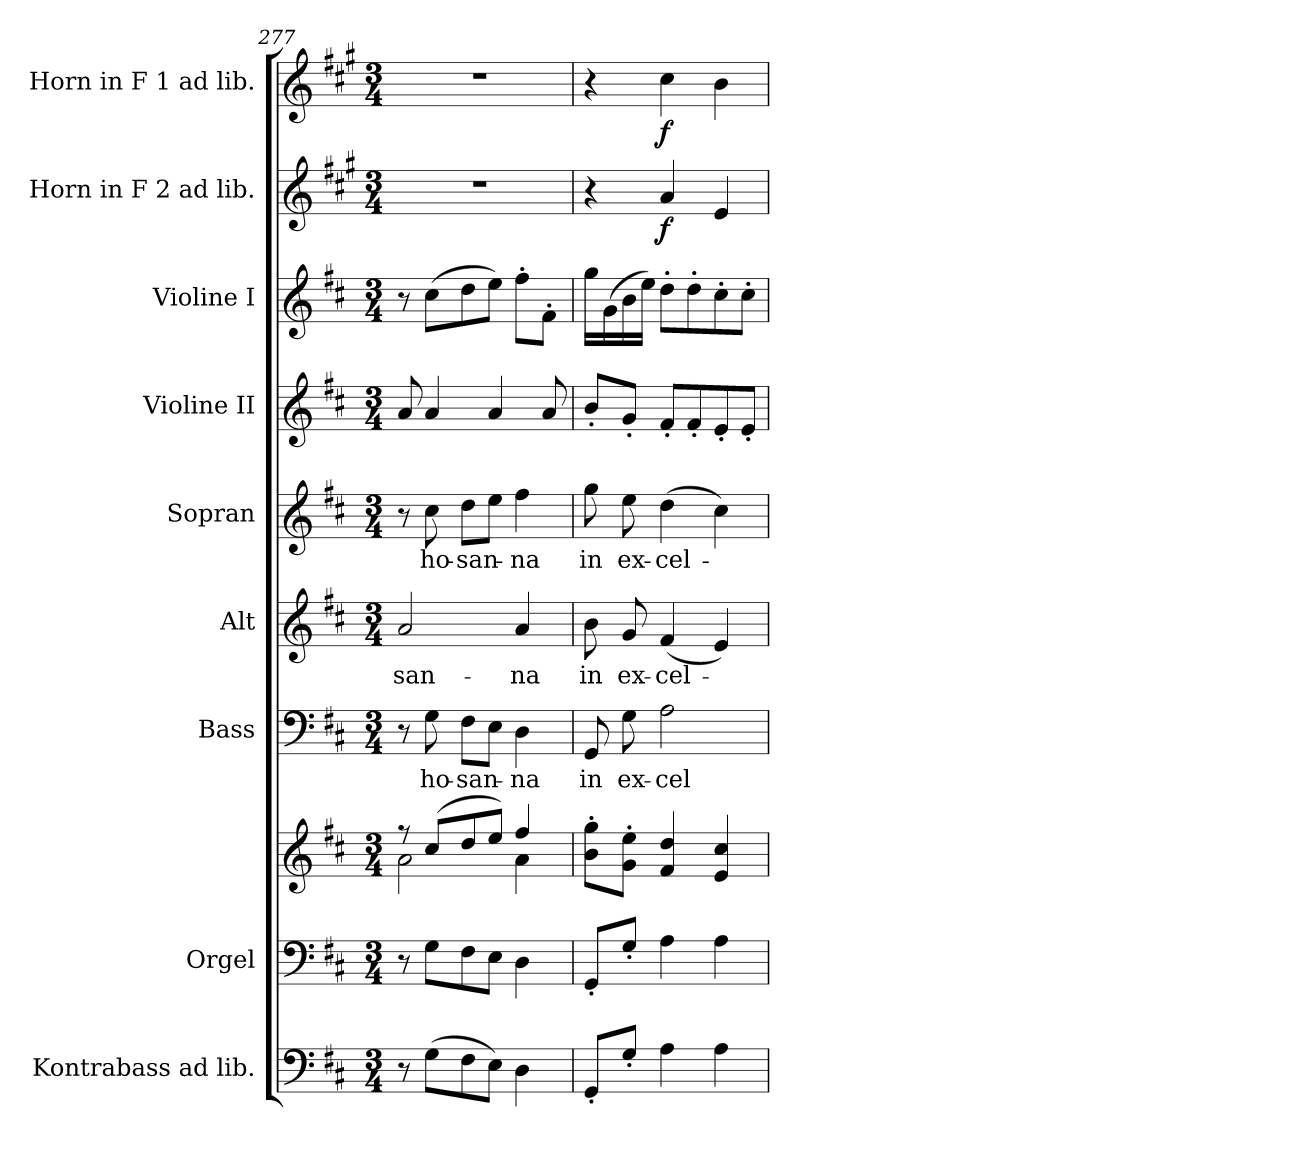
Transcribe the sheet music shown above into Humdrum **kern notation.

**kern	**kern	**kern	**kern	**text	**kern	**text	**kern	**text	**kern	**kern	**kern	**dynam	**kern	**dynam
*part9	*part8	*part8	*part7	*part7	*part6	*part6	*part5	*part5	*part4	*part3	*part2	*part2	*part1	*part1
*staff10	*staff9	*staff8	*staff7	*staff7	*staff6	*staff6	*staff5	*staff5	*staff4	*staff3	*staff2	*staff2	*staff1	*staff1
*I"Kontrabass ad lib.	*I"Orgel	*	*I"Bass	*	*I"Alt	*	*I"Sopran	*	*I"Violine II	*I"Violine I	*I"Horn in F 2 ad lib.	*	*I"Horn in F 1 ad lib.	*
*I'Kb.	*I'Org.	*	*I'B.	*	*I'A.	*	*I'S.	*	*I'Vl. II	*I'Vl. I	*	*	*	*
*clefF4	*clefF4	*clefG2	*clefF4	*	*clefG2	*	*clefG2	*	*clefG2	*clefG2	*clefG2	*	*clefG2	*
*ITrd7c12	*	*	*	*	*	*	*	*	*	*	*ITrd4c7	*	*ITrd4c7	*
*k[f#c#]	*k[f#c#]	*k[f#c#]	*k[f#c#]	*	*k[f#c#]	*	*k[f#c#]	*	*k[f#c#]	*k[f#c#]	*k[f#c#]	*	*k[f#c#]	*
*D:	*D:	*D:	*D:	*	*D:	*	*D:	*	*D:	*D:	*D:	*	*D:	*
*M3/4	*M3/4	*M3/4	*M3/4	*	*M3/4	*	*M3/4	*	*M3/4	*M3/4	*M3/4	*	*M3/4	*
=277	=277	=277	=277	=277	=277	=277	=277	=277	=277	=277	=277	=277	=277	=277
*	*	*^	*	*	*	*	*	*	*	*	*	*	*	*
!	!	!	!	!	!	!	!LO:LY:b	!	!	!	!	!	!	!	!
8r	8r	8ree	2a\	8r	.	2a/	-san-	8r	.	8a/	8r	2.r	.	2.r	.
!	!	!	!	!	!LO:LY:b	!	!	!	!LO:LY:b	!	!	!	!	!	!
(>8GG\L	8G\L	(>8cc#/L	.	8G\	ho-	.	.	8cc#\	ho-	4a/	(>8cc#\L	.	.	.	.
!	!	!	!	!	!LO:LY:b	!	!	!	!LO:LY:b	!	!	!	!	!	!
8FF#\	8F#\	8dd/	.	8F#\L	-san-	.	.	8dd\L	-san-	.	8dd\	.	.	.	.
8EE\J)	8E\J	8ee/J)	.	8E\J	.	.	.	8ee\J	.	4a/	8ee\J)	.	.	.	.
!	!	!	!	!	!LO:LY:b	!	!LO:LY:b	!	!LO:LY:b	!	!	!	!	!	!
4DD\	4D\	4ff#/	4a\	4D\	-na	4a/	-na	4ff#\	-na	.	8ff#'>\L	.	.	.	.
.	.	.	.	.	.	.	.	.	.	8a/	8f#'>\J	.	.	.	.
*	*	*v	*v	*	*	*	*	*	*	*	*	*	*	*	*
!!LO:PB:g=z
=278	=278	=278	=278	=278	=278	=278	=278	=278	=278	=278	=278	=278	=278	=278
!	!	!	!	!LO:LY:b	!	!LO:LY:b	!	!LO:LY:b	!	!	!	!	!	!
8GGG'</L	8GG'</L	8b\'> 8gg\'>L	8GG/	in	8b\	in	8gg\	in	8b'</L	16gg\LL	4r	.	4r	.
.	.	.	.	.	.	.	.	.	.	(>16g\	.	.	.	.
!	!	!	!	!LO:LY:b	!	!LO:LY:b	!	!LO:LY:b	!	!	!	!	!	!
8GG'</J	8G'</J	8g\'> 8ee\'>J	8G\	ex-	8g/	ex-	8ee\	ex-	8g'</J	16b\	.	.	.	.
.	.	.	.	.	.	.	.	.	.	16ee\JJ)	.	.	.	.
!	!	!	!	!LO:LY:b	!	!LO:LY:b	!	!LO:LY:b	!	!	!	!LO:DY:b	!	!LO:DY:b
4AA\	4A\	4f#/ 4dd/	2A\	-cel-	(<4f#/	-cel-	(>4dd\	-cel-	8f#'</L	8dd'>\L	4d/	f	4f#\	f
.	.	.	.	.	.	.	.	.	8f#'</	8dd'>\	.	.	.	.
4AA\	4A\	4e/ 4cc#/	.	.	4e/)	.	4cc#\)	.	8e'</	8cc#'>\	4A/	.	4e\	.
.	.	.	.	.	.	.	.	.	8e'</J	8cc#'>\J	.	.	.	.
=	=	=	=	=	=	=	=	=	=	=	=	=	=	=
*-	*-	*-	*-	*-	*-	*-	*-	*-	*-	*-	*-	*-	*-	*-
